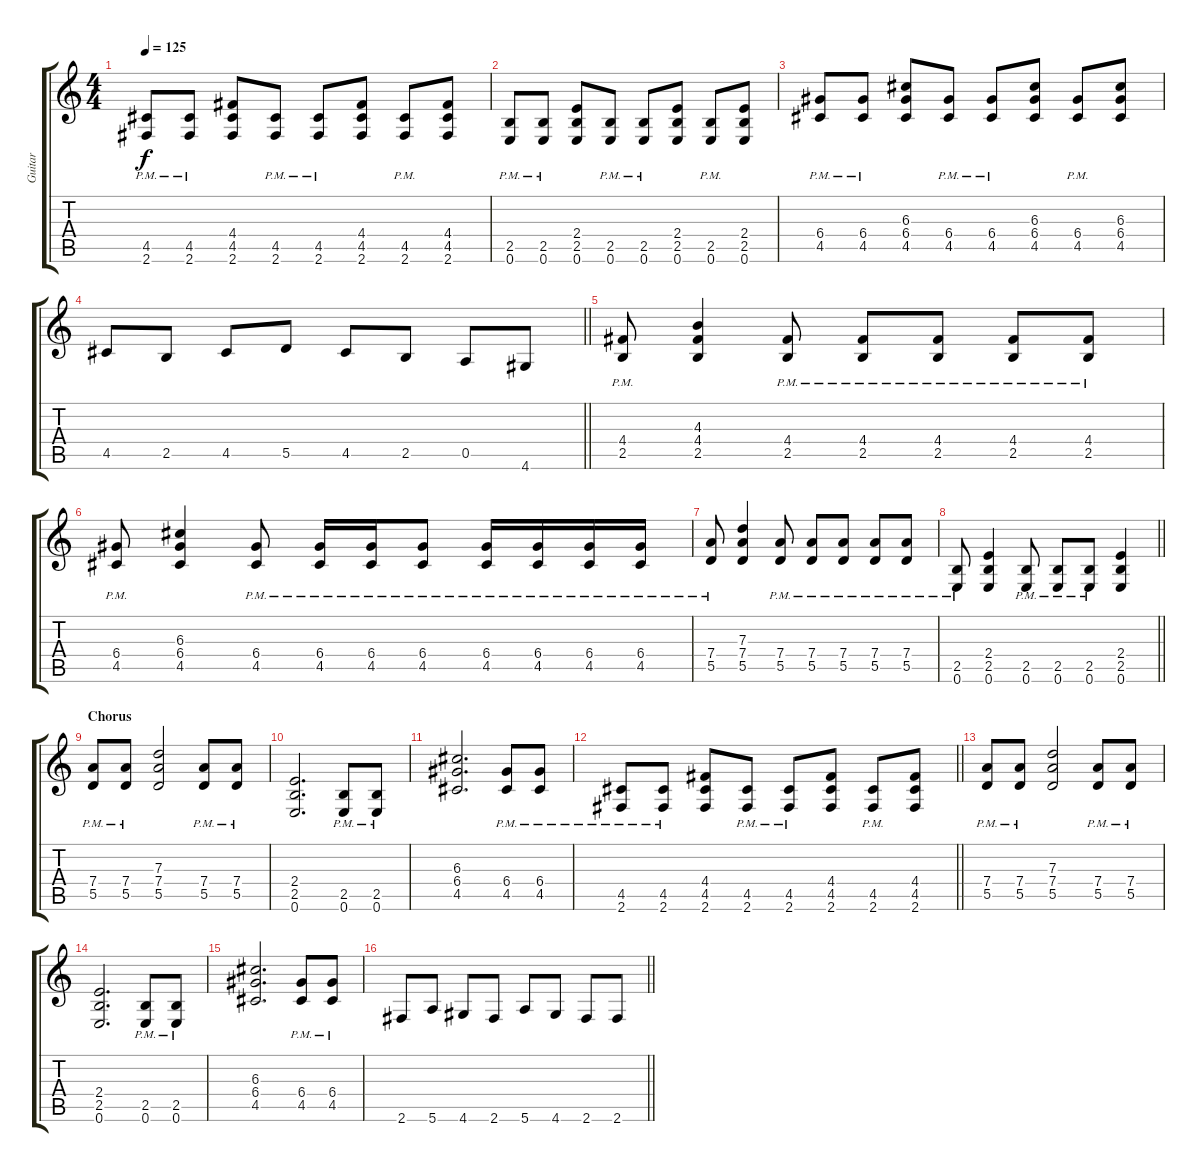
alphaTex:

\track ("Guitar" "Guitar") {instrument distortionguitar}
\staff {score tabs}
\tuning (E4 B3 G3 D3 A2 E2) {hide}
\ts (4 4)
\tempo 125
\clef g2
\ks c
(4.5{pm} 2.6{pm}).8{dy f} (4.5{pm} 2.6{pm}).8 (4.4 4.5 2.6).8 (4.5{pm} 2.6{pm}).8 (4.5{pm} 2.6{pm}).8 (4.4 4.5 2.6).8 (4.5{pm} 2.6{pm}).8 (4.4 4.5 2.6).8 |
(2.5{pm} 0.6{pm}).8 (2.5{pm} 0.6{pm}).8 (2.4 2.5 0.6).8 (2.5{pm} 0.6{pm}).8 (2.5{pm} 0.6{pm}).8 (2.4 2.5 0.6).8 (2.5{pm} 0.6{pm}).8 (2.4 2.5 0.6).8 |
(6.4{pm} 4.5{pm}).8 (6.4{pm} 4.5{pm}).8 (6.3 6.4 4.5).8 (6.4{pm} 4.5{pm}).8 (6.4{pm} 4.5{pm}).8 (6.3 6.4 4.5).8 (6.4{pm} 4.5{pm}).8 (6.3 6.4 4.5).8 |
\barLineRight lightlight
4.5.8 2.5.8 4.5.8 5.5.8 4.5.8 2.5.8 0.5.8 4.6.8 |
\section ("" "")
(4.4{pm} 2.5{pm}).8 (4.3 4.4 2.5).4 (4.4{pm} 2.5{pm}).8 (4.4{pm} 2.5{pm}).8 (4.4{pm} 2.5{pm}).8 (4.4{pm} 2.5{pm}).8 (4.4{pm} 2.5{pm}).8 |
(6.4{pm} 4.5{pm}).8 (6.3 6.4 4.5).4 (6.4{pm} 4.5{pm}).8 (6.4{pm} 4.5{pm}).16 (6.4{pm} 4.5{pm}).16 (6.4{pm} 4.5{pm}).8 (6.4{pm} 4.5{pm}).16 (6.4{pm} 4.5{pm}).16 (6.4{pm} 4.5{pm}).16 (6.4{pm} 4.5{pm}).16 |
(7.4{pm} 5.5{pm}).8 (7.3 7.4 5.5).4 (7.4{pm} 5.5{pm}).8 (7.4{pm} 5.5{pm}).8 (7.4{pm} 5.5{pm}).8 (7.4{pm} 5.5{pm}).8 (7.4{pm} 5.5{pm}).8 |
\barLineRight lightlight
(2.5{pm} 0.6{pm}).8 (2.4 2.5 0.6).4 (2.5{pm} 0.6{pm}).8 (2.5{pm} 0.6{pm}).8 (2.5{pm} 0.6{pm}).8 (2.4 2.5 0.6).4 |
\section ("" "Chorus")
(7.4{pm} 5.5{pm}).8 (7.4{pm} 5.5{pm}).8 (7.3 7.4 5.5).2 (7.4{pm} 5.5{pm}).8 (7.4{pm} 5.5{pm}).8 |
(2.4 2.5 0.6).2{d} (2.5{pm} 0.6{pm}).8 (2.5{pm} 0.6{pm}).8 |
(6.3 6.4 4.5).2{d} (6.4{pm} 4.5{pm}).8 (6.4{pm} 4.5{pm}).8 |
\barLineRight lightlight
(4.5{pm} 2.6{pm}).8 (4.5{pm} 2.6{pm}).8 (4.4 4.5 2.6).8 (4.5{pm} 2.6{pm}).8 (4.5{pm} 2.6{pm}).8 (4.4 4.5 2.6).8 (4.5{pm} 2.6{pm}).8 (4.4 4.5 2.6).8 |
(7.4{pm} 5.5{pm}).8 (7.4{pm} 5.5{pm}).8 (7.3 7.4 5.5).2 (7.4{pm} 5.5{pm}).8 (7.4{pm} 5.5{pm}).8 |
(2.4 2.5 0.6).2{d} (2.5{pm} 0.6{pm}).8 (2.5{pm} 0.6{pm}).8 |
(6.3 6.4 4.5).2{d} (6.4{pm} 4.5{pm}).8 (6.4{pm} 4.5{pm}).8 |
\barLineRight lightlight
2.6.8 5.6.8 4.6.8 2.6.8 5.6.8 4.6.8 2.6.8 2.6.8
